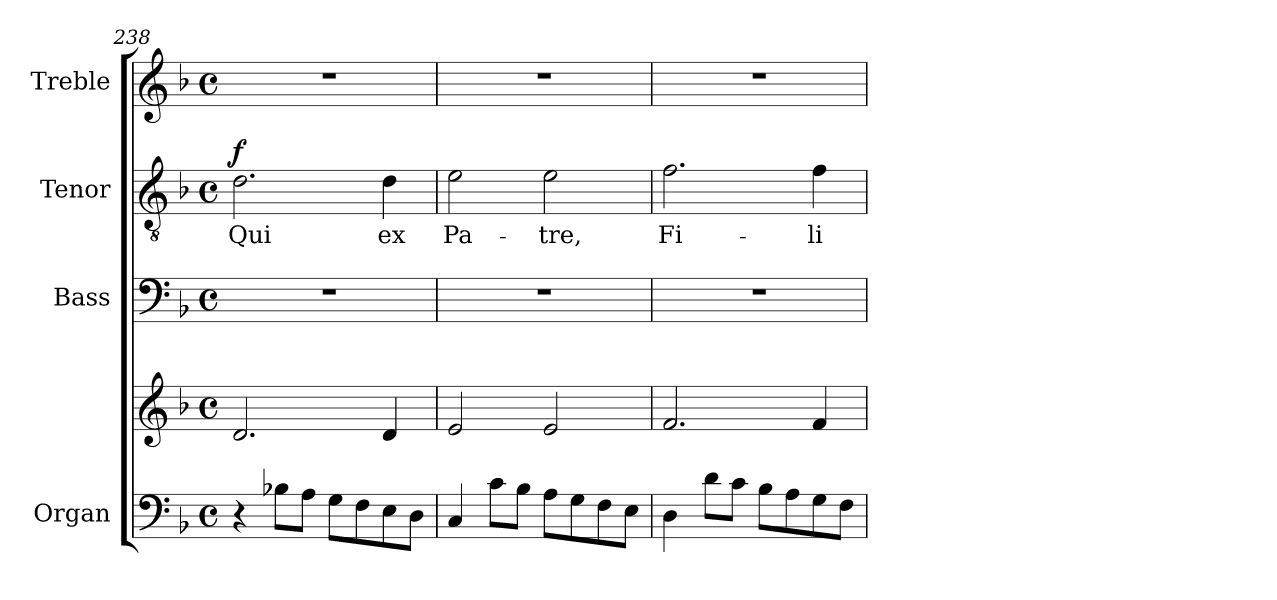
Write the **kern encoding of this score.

**kern	**kern	**kern	**kern	**text	**dynam	**kern
*part4	*part4	*part3	*part2	*part2	*part2	*part1
*staff5	*staff4	*staff3	*staff2	*staff2	*staff2	*staff1
*I"Organ	*	*I"Bass	*I"Tenor	*	*	*I"Treble
*I'Organ	*	*I'Bass	*I'Tenor	*	*	*I'Treble
*clefF4	*clefG2	*clefF4	*clefGv2	*	*	*clefG2
*k[b-]	*k[b-]	*k[b-]	*k[b-]	*	*	*k[b-]
*F:	*F:	*F:	*F:	*	*	*F:
*M4/4	*M4/4	*M4/4	*M4/4	*	*	*M4/4
*met(c)	*met(c)	*met(c)	*met(c)	*	*	*met(c)
=238	=238	=238	=238	=238	=238	=238
*	*^	*	*	*	*	*
!	!	!	!	!	!LO:LY:b	!LO:DY:b	!
4r	2.d	1ryy	1r	2.d	Qui	f	1r
8B-XL	.	.	.	.	.	.	.
8AJ	.	.	.	.	.	.	.
8GL	.	.	.	.	.	.	.
8F	.	.	.	.	.	.	.
!	!	!	!	!	!LO:LY:b	!	!
8E	4d	.	.	4d	ex	.	.
8DJ	.	.	.	.	.	.	.
=239	=239	=239	=239	=239	=239	=239	=239
!	!	!	!	!	!LO:LY:b	!	!
4C	2e	1ryy	1r	2e	Pa-	.	1r
8cL	.	.	.	.	.	.	.
8B-J	.	.	.	.	.	.	.
!	!	!	!	!	!LO:LY:b	!	!
8AL	2e	.	.	2e	-tre,	.	.
8G	.	.	.	.	.	.	.
8F	.	.	.	.	.	.	.
8EJ	.	.	.	.	.	.	.
=240	=240	=240	=240	=240	=240	=240	=240
!	!	!	!	!	!LO:LY:b	!	!
4D	2.f	1ryy	1r	2.f	Fi-	.	1r
8dL	.	.	.	.	.	.	.
8cJ	.	.	.	.	.	.	.
8B-L	.	.	.	.	.	.	.
8A	.	.	.	.	.	.	.
!	!	!	!	!	!LO:LY:b	!	!
8G	4f	.	.	4f	-li-	.	.
8FJ	.	.	.	.	.	.	.
*	*v	*v	*	*	*	*	*
=	=	=	=	=	=	=
*-	*-	*-	*-	*-	*-	*-
